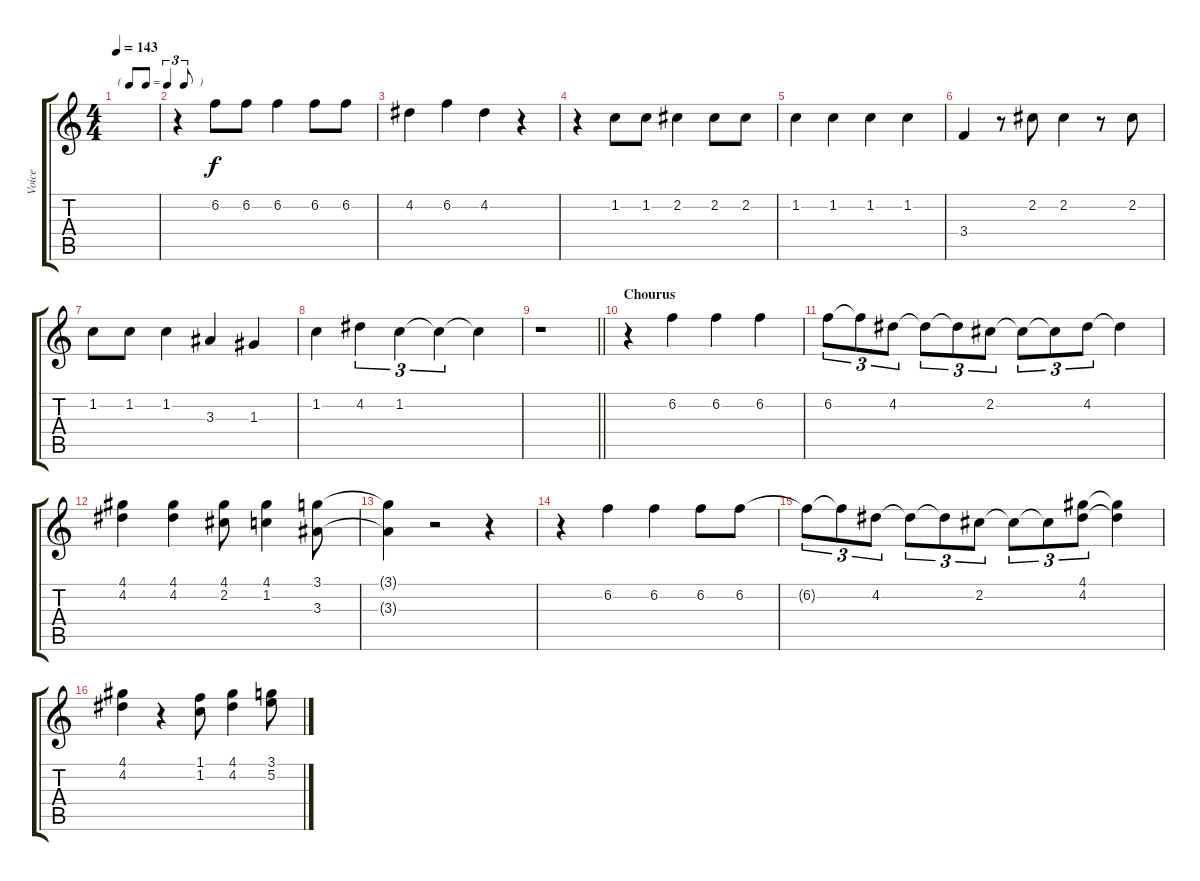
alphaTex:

\track ("Voice" "Voice") {instrument drawbarorgan}
\staff {score tabs}
\tuning (E5 B4 G4 D4 A3 E3) {hide}
\ts (4 4)
\tf triplet8th
\tempo 143
\clef g2
\ks c
|
r.4 6.2.8 6.2.8 6.2.4 6.2.8 6.2.8 |
4.2.4 6.2.4 4.2.4 r.4 |
r.4 1.2.8 1.2.8 2.2.4 2.2.8 2.2.8 |
1.2.4 1.2.4 1.2.4 1.2.4 |
3.4.4 r.8 2.2.8 2.2.4 r.8 2.2.8 |
1.2.8 1.2.8 1.2.4 3.3.4 1.3.4 |
1.2.4 4.2.4{tu (3 2)} 1.2.4{tu (3 2)} 1.2{t}.4{tu (3 2)} 1.2{t}.4 |
\barLineRight lightlight
r.1 |
\section ("" "Chourus")
r.4 6.2.4 6.2.4 6.2.4 |
6.2.8{tu (3 2)} 6.2{t}.8{tu (3 2)} 4.2.8{tu (3 2)} 4.2{t}.8{tu (3 2)} 4.2{t}.8{tu (3 2)} 2.2.8{tu (3 2)} 2.2{t}.8{tu (3 2)} 2.2{t}.8{tu (3 2)} 4.2.8{tu (3 2)} 4.2{t}.4 |
(4.1 4.2).4 (4.1 4.2).4 (4.1 2.2).8 (4.1 1.2).4 (3.1 3.3).8 |
(3.1{t} 3.3{t}).4 r.2 r.4 |
r.4 6.2.4 6.2.4 6.2.8 6.2.8 |
6.2{t}.8{tu (3 2)} 6.2{t}.8{tu (3 2)} 4.2.8{tu (3 2)} 4.2{t}.8{tu (3 2)} 4.2{t}.8{tu (3 2)} 2.2.8{tu (3 2)} 2.2{t}.8{tu (3 2)} 2.2{t}.8{tu (3 2)} (4.1 4.2).8{tu (3 2)} (4.1{t} 4.2{t}).4 |
(4.1 4.2).4 r.4 (1.1 1.2).8 (4.1 4.2).4 (3.1 5.2).8
